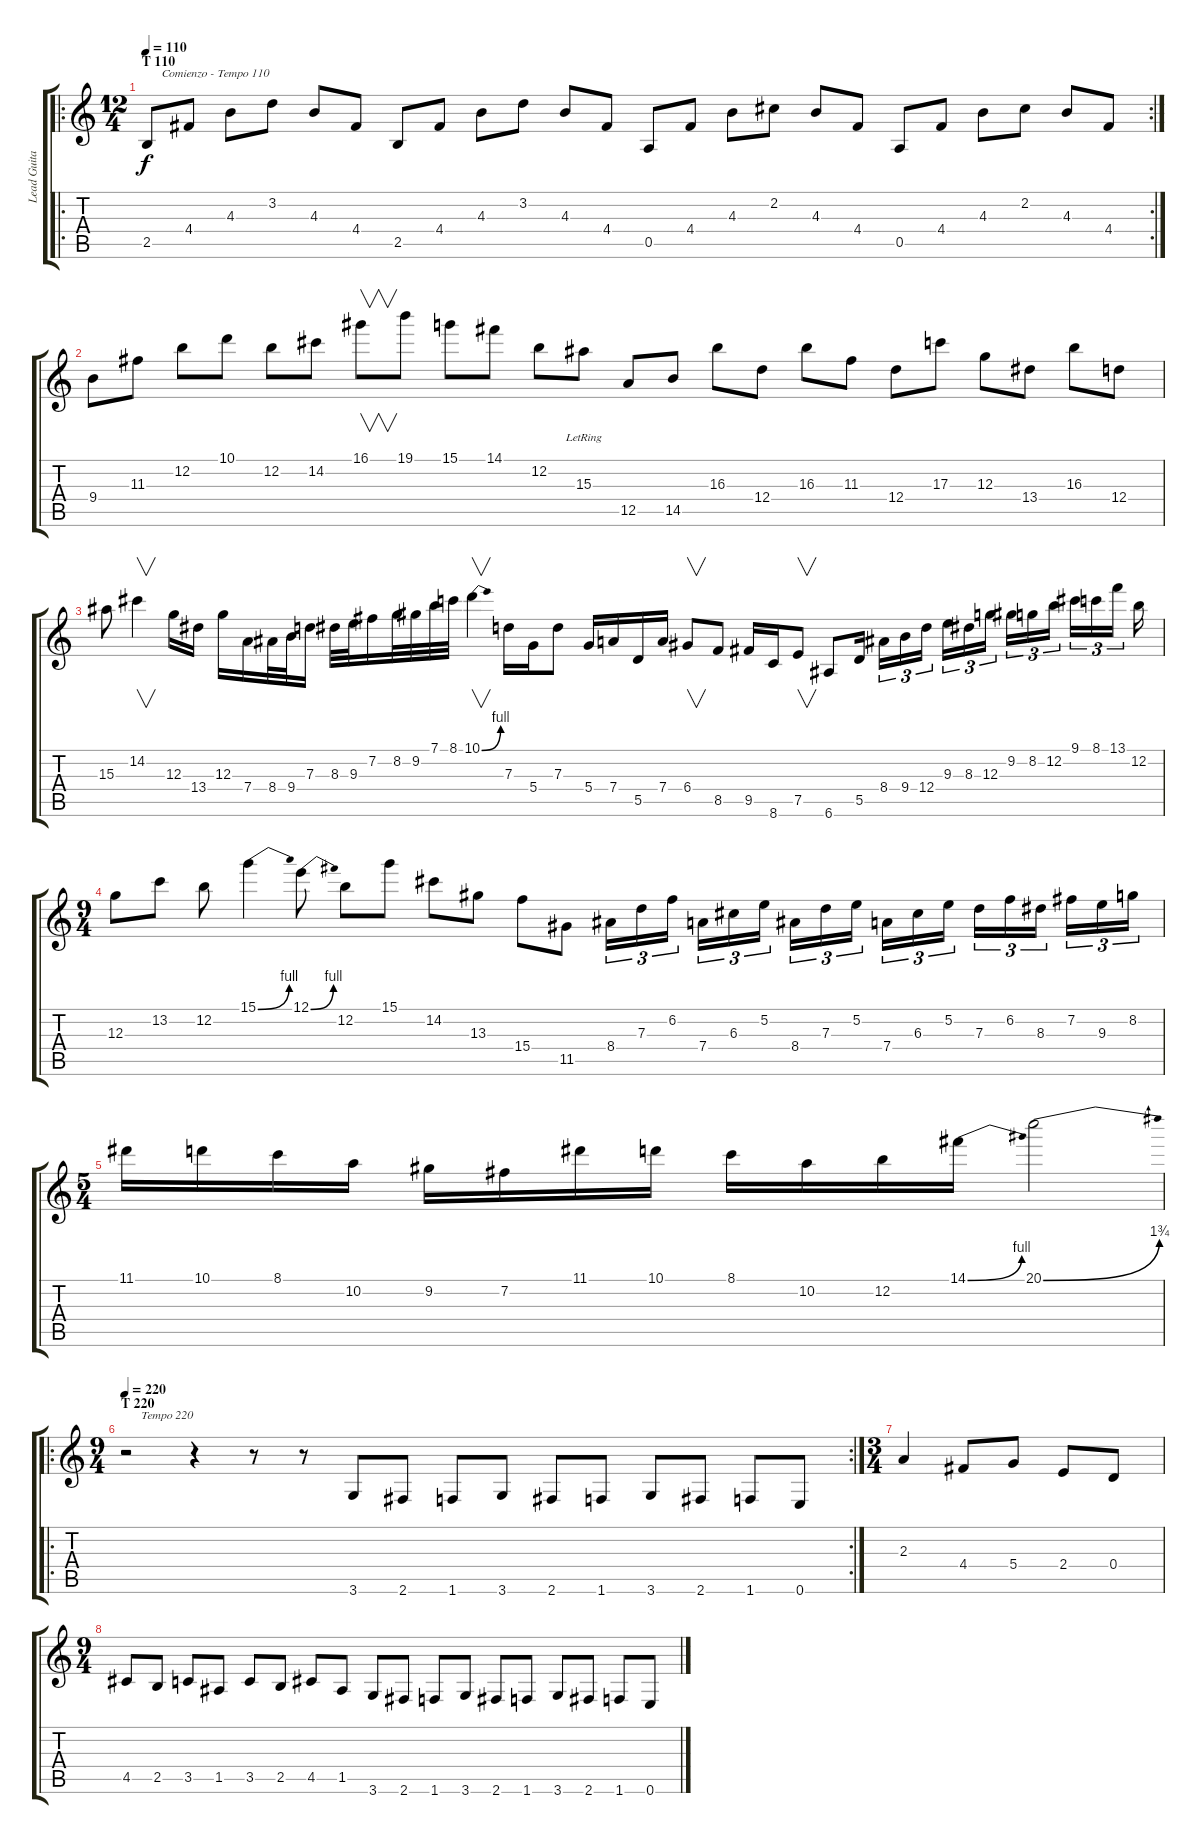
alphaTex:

\track ("Lead Guitar - Viejo" "Lead Guita") {instrument distortionguitar}
\staff {score tabs}
\tuning (E4 B3 G3 D3 A2 E2) {hide}
\ro
\rc 2
\ts (12 4)
\section ("" "T 110")
\tempo 110
\clef g2
\ks c
2.5.8{txt "     Comienzo - Tempo 110" dy f instrument electricguitarclean} 4.4.8 4.3.8 3.2.8 4.3.8 4.4.8 2.5.8 4.4.8 4.3.8 3.2.8 4.3.8 4.4.8 0.5.8 4.4.8 4.3.8 2.2.8 4.3.8 4.4.8 0.5.8 4.4.8 4.3.8 2.2.8 4.3.8 4.4.8 |
9.4.8{volume 16 instrument distortionguitar} 11.3.8 12.2.8 10.1.8 12.2.8 14.2.8 16.1.8{v} 19.1.8 15.1.8 14.1.8 12.2.8 15.3{lr}.8 12.5.8 14.5.8 16.3.8 12.4.8 16.3.8 11.3.8 12.4.8 17.3.8 12.3.8 13.4.8 16.3.8 12.4.8 |
15.3.8 14.2.4{v} 12.3.16 13.4.16 12.3.16 7.4.16 8.4.32 9.4.32 7.3.16 8.3.32 9.3.32 7.2.16 8.2.32 9.2.32 7.1.32 8.1.32 10.1{be (bend 0 0 60 4)}.4{v} 7.3.16 5.4.16 7.3.8 5.4.16 7.4.16 5.5.16 7.4.16 6.4.8{v} 8.5.8 9.5.16 8.6.16 7.5.8{v} 6.6.8 5.5.16 8.4.16{tu (3 2)} 9.4.16{tu (3 2)} 12.4.16{tu (3 2)} 9.3.16{tu (3 2)} 8.3.16{tu (3 2)} 12.3.16{tu (3 2)} 9.2.16{tu (3 2)} 8.2.16{tu (3 2)} 12.2.16{tu (3 2)} 9.1.16{tu (3 2)} 8.1.16{tu (3 2)} 13.1.16{tu (3 2)} 12.2.16 |
\ts (9 4)
12.3.8 13.2.8 12.2.8 15.1{be (bend 0 0 60 4)}.4 12.1{be (bend 0 0 60 4)}.8 12.2.8 15.1.8 14.2.8 13.3.8 15.4.8 11.5.8 8.4.16{tu (3 2)} 7.3.16{tu (3 2)} 6.2.16{tu (3 2)} 7.4.16{tu (3 2)} 6.3.16{tu (3 2)} 5.2.16{tu (3 2)} 8.4.16{tu (3 2)} 7.3.16{tu (3 2)} 5.2.16{tu (3 2)} 7.4.16{tu (3 2)} 6.3.16{tu (3 2)} 5.2.16{tu (3 2)} 7.3.16{tu (3 2)} 6.2.16{tu (3 2)} 8.3.16{tu (3 2)} 7.2.16{tu (3 2)} 9.3.16{tu (3 2)} 8.2.16{tu (3 2)} |
\ts (5 4)
11.1.16 10.1.16 8.1.16 10.2.16 9.2.16 7.2.16 11.1.16 10.1.16 8.1.16 10.2.16 12.2.16 14.1{be (bend 0 0 60 4)}.16 20.1{be (bend 0 0 60 7)}.2 |
\ro
\rc 2
\ts (9 4)
\section ("" "T 220")
\tempo 220
r.2{txt "     Tempo 220" volume 14 instrument distortionguitar} r.4 r.8 r.8 3.6.8 2.6.8 1.6.8 3.6.8 2.6.8 1.6.8 3.6.8 2.6.8 1.6.8 0.6.8 |
\ts (3 4)
2.3.4 4.4.8 5.4.8 2.4.8 0.4.8 |
\ts (9 4)
4.5.8 2.5.8 3.5.8 1.5.8 3.5.8 2.5.8 4.5.8 1.5.8 3.6.8 2.6.8 1.6.8 3.6.8 2.6.8 1.6.8 3.6.8 2.6.8 1.6.8 0.6.8
